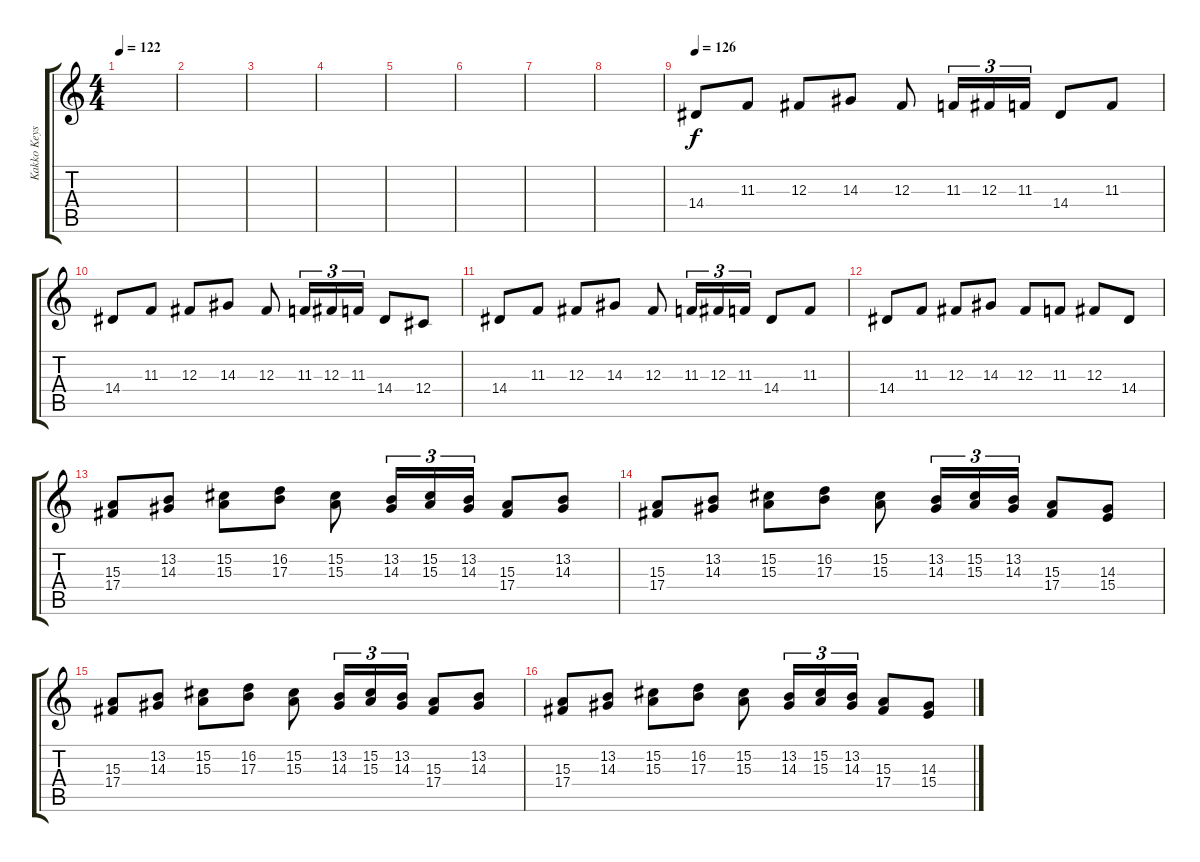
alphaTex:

\track ("Kakko Keys - Harpsichord" "Kakko Keys") {instrument harpsichord}
\staff {score tabs}
\tuning (Eb4 Bb3 Gb3 Db3 Ab2 Eb2) {hide}
\ts (4 4)
\tempo 122
\clef g2
\ks c
|
|
|
|
|
|
|
|
\tempo 126
14.4.8 11.3.8 12.3.8 14.3.8 12.3.8 11.3.16{tu (3 2)} 12.3.16{tu (3 2)} 11.3.16{tu (3 2)} 14.4.8 11.3.8 |
14.4.8 11.3.8 12.3.8 14.3.8 12.3.8 11.3.16{tu (3 2)} 12.3.16{tu (3 2)} 11.3.16{tu (3 2)} 14.4.8 12.4.8 |
14.4.8 11.3.8 12.3.8 14.3.8 12.3.8 11.3.16{tu (3 2)} 12.3.16{tu (3 2)} 11.3.16{tu (3 2)} 14.4.8 11.3.8 |
14.4.8 11.3.8 12.3.8 14.3.8 12.3.8 11.3.8 12.3.8 14.4.8 |
(15.3 17.4).8 (13.2 14.3).8 (15.2 15.3).8 (16.2 17.3).8 (15.2 15.3).8 (13.2 14.3).16{tu (3 2)} (15.2 15.3).16{tu (3 2)} (13.2 14.3).16{tu (3 2)} (15.3 17.4).8 (13.2 14.3).8 |
(15.3 17.4).8 (13.2 14.3).8 (15.2 15.3).8 (16.2 17.3).8 (15.2 15.3).8 (13.2 14.3).16{tu (3 2)} (15.2 15.3).16{tu (3 2)} (13.2 14.3).16{tu (3 2)} (15.3 17.4).8 (14.3 15.4).8 |
(15.3 17.4).8 (13.2 14.3).8 (15.2 15.3).8 (16.2 17.3).8 (15.2 15.3).8 (13.2 14.3).16{tu (3 2)} (15.2 15.3).16{tu (3 2)} (13.2 14.3).16{tu (3 2)} (15.3 17.4).8 (13.2 14.3).8 |
(15.3 17.4).8 (13.2 14.3).8 (15.2 15.3).8 (16.2 17.3).8 (15.2 15.3).8 (13.2 14.3).16{tu (3 2)} (15.2 15.3).16{tu (3 2)} (13.2 14.3).16{tu (3 2)} (15.3 17.4).8 (14.3 15.4).8
